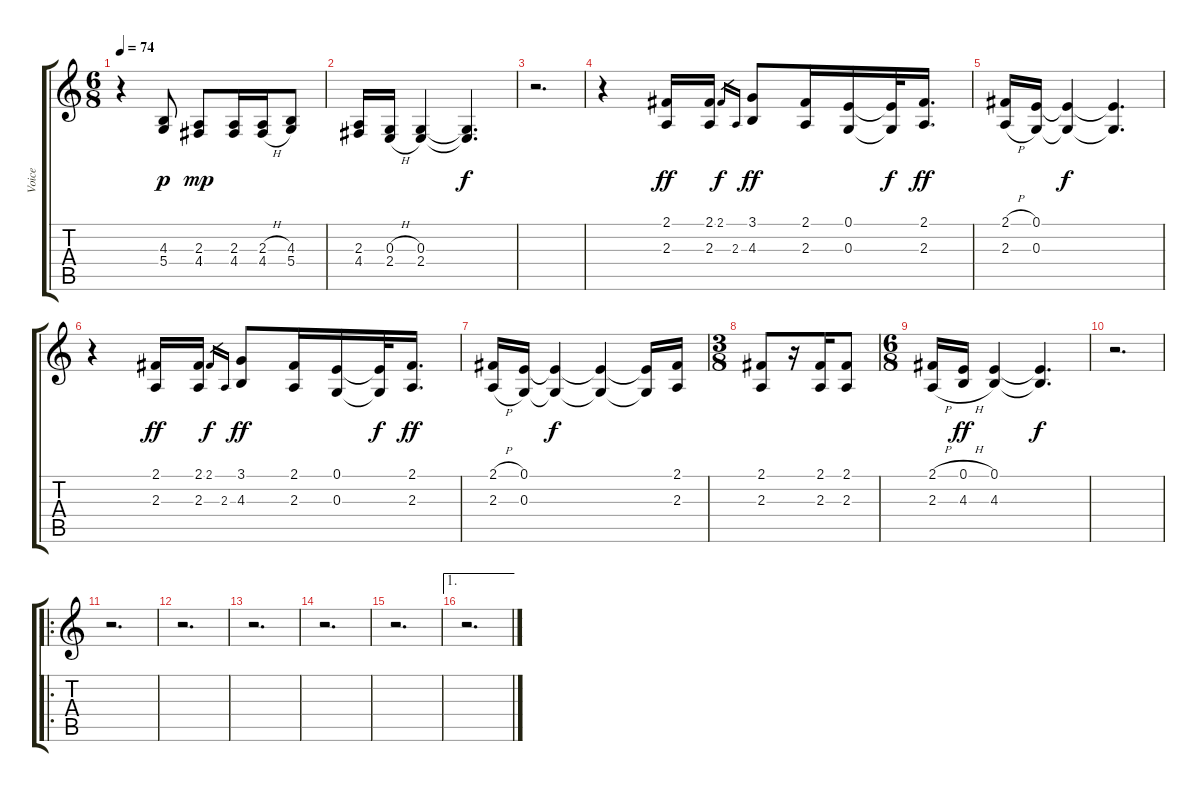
\track ("Voice" "Voice") {instrument acousticgrandpiano}
\staff {score tabs}
\tuning (E4 B3 G3 D3 A2 E2) {hide}
\ts (6 8)
\tempo 74
\clef g2
\ks c
r.4{dy f} (4.3 5.4).8{dy p} (2.3 4.4).8{dy mp} (2.3 4.4).16 (2.3{h} 4.4{h}).16 (4.3 5.4).8 |
(2.3 4.4).16 (0.3{h} 2.4{h}).16 (0.3 2.4).4 (0.3{t} 2.4{t}).4{d dy f} |
r.2{d} |
r.4 (2.1 2.3).16{dy ff} (2.1 2.3).16 2.1.16{gr dy f} 2.3.16{gr} (3.1 4.3).8{dy ff} (2.1 2.3).16 (0.1 0.3).16 (0.1{t} 0.3{t}).32{dy f} (2.1 2.3).16{d dy ff} |
(2.1{h} 2.3{h}).16 (0.1 0.3).16 (0.1{t} 0.3{t}).4{dy f} (0.1{t} 0.3{t}).4{d} |
r.4 (2.1 2.3).16{dy ff} (2.1 2.3).16 2.1.16{gr dy f} 2.3.16{gr} (3.1 4.3).8{dy ff} (2.1 2.3).16 (0.1 0.3).16 (0.1{t} 0.3{t}).32{dy f} (2.1 2.3).16{d dy ff} |
(2.1{h} 2.3{h}).16 (0.1 0.3).16 (0.1{t} 0.3{t}).4{dy f} (0.1{t} 0.3{t}).4 (0.1{t} 0.3{t}).16 (2.1 2.3).16 |
\ts (3 8)
(2.1 2.3).8 r.16 (2.1 2.3).16 (2.1 2.3).8 |
\ts (6 8)
(2.1{h} 2.3{h}).16 (0.1{h} 4.3{h}).16{dy ff} (0.1 4.3).4 (0.1{t} 4.3{t}).4{d dy f} |
r.2{d} |
\ro
r.2{d} |
r.2{d} |
r.2{d} |
r.2{d} |
r.2{d} |
\ae 1
r.2{d}
